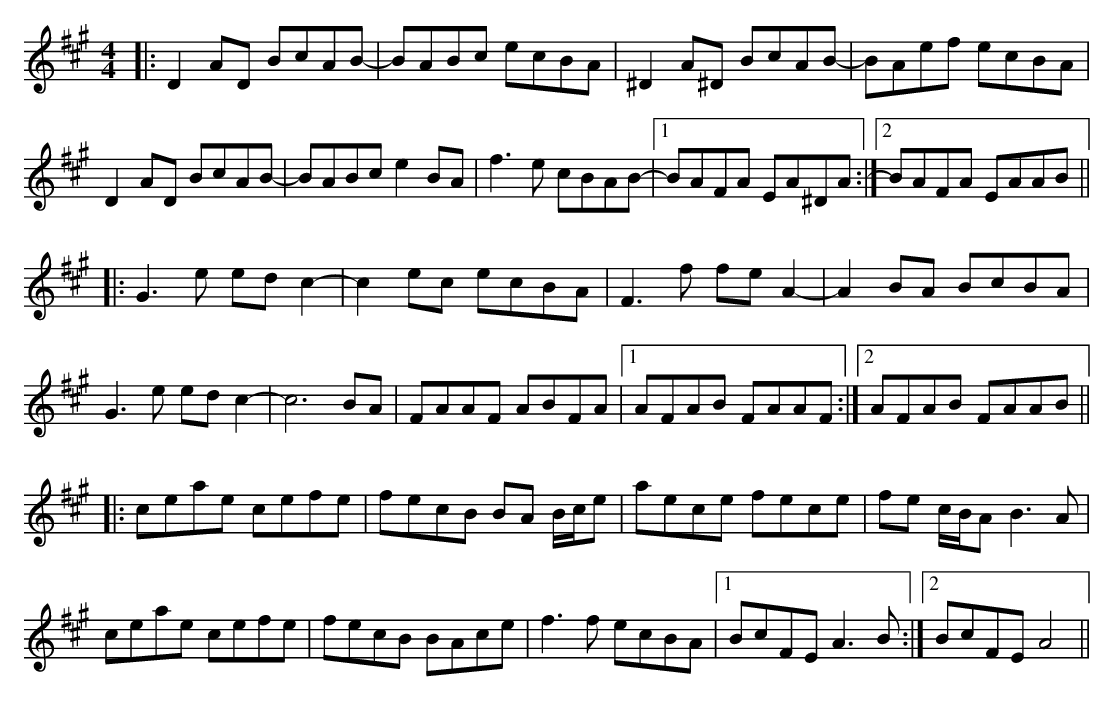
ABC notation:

X:1
M:4/4
K:A
|:D2AD BcAB-|BABc ecBA|^D2A^D BcAB-|BAef ecBA|
D2AD BcAB-|BABc e2BA|f3e cBAB-|1 BAFA EA^DA:|2 BAFA EAAB||
|:G3e edc2-|c2ec ecBA|F3f feA2-|A2BA BcBA|
G3e edc2-|c6 BA|FAAF ABFA|1 AFAB FAAF:|2 AFAB FAAB||
|:ceae cefe|fecB BA B/c/e|aece fece|fe c/B/A B3A|
ceae cefe|fecB BAce|f3f ecBA|1 BcFE A3B:|2 BcFE A4||
